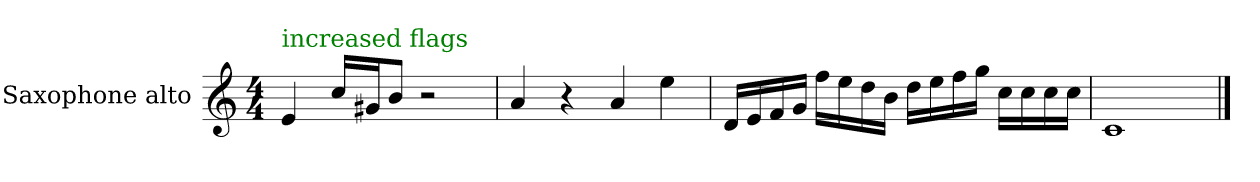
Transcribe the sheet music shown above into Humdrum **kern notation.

**kern
*part1
*staff1
*I"Saxophone alto
*I'Sax. A.
*clefG2
*ITrd5c9
*k[b-e-a-]
*M4/4
=1
!LO:TX:color=#008000:t=increased flags
4Gi/
16e-/LL
16Bn/J
8d/J
2r
=2
4c/
4r
4c/
4g\
=3
16F/LL
16G/
16A-/
16B-/JJ
16a-\LL
16g\
16f\
16d\JJ
16f\LL
16g\
16a-\
16b-\JJ
16e-\LL
16e-\
16e-\
16e-\JJ
=4
1E-
==
*-
